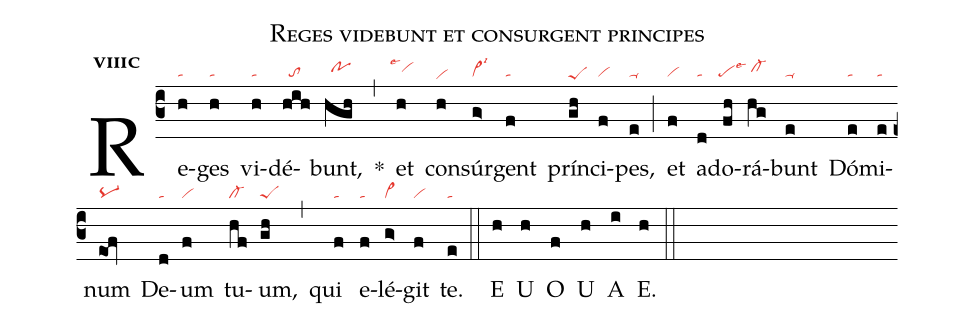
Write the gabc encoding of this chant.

name:Reges videbunt et consurgent principes;
office-part:an;
mode:8c;
nabc-lines:1;
%%
initial-style: 1;
name: Reges videbunt et consurgent principes;
mode:8;
office-part: Antiphona;
annotation: Ant.;
annotation: viii c;
nabc-lines:1;
%%
(c3) Re(h|ta)ges(h|ta) vi(h|ta)dé(hih|//to)bunt,(hgh|//pohh) <sp>*</sp>(,) et(h|``vihhlse1) con(h|vihe)súr(g>|vi>lsi3)gent(f|ta) prín(gh|peShe)ci(f|vi)pes,(e|ta-) (;) et(f|vi) a(d|ta)do(fh|`pelse3)rá(hg|/cl-hh)bunt(e|ta-) Dó(e|ta)mi(e|ta)num(eof|pq-) De(d|ta)um(f|vi) tu(hf|cl-)um,(gh|peS) (,) qui(f|ta) e(f|ta)lé(g>|vi>)git(f|vi) te.(e|ta) (::)
<eu> E(h) U(h) O(f) U(h) A(i) E.(h) </eu>(::)
